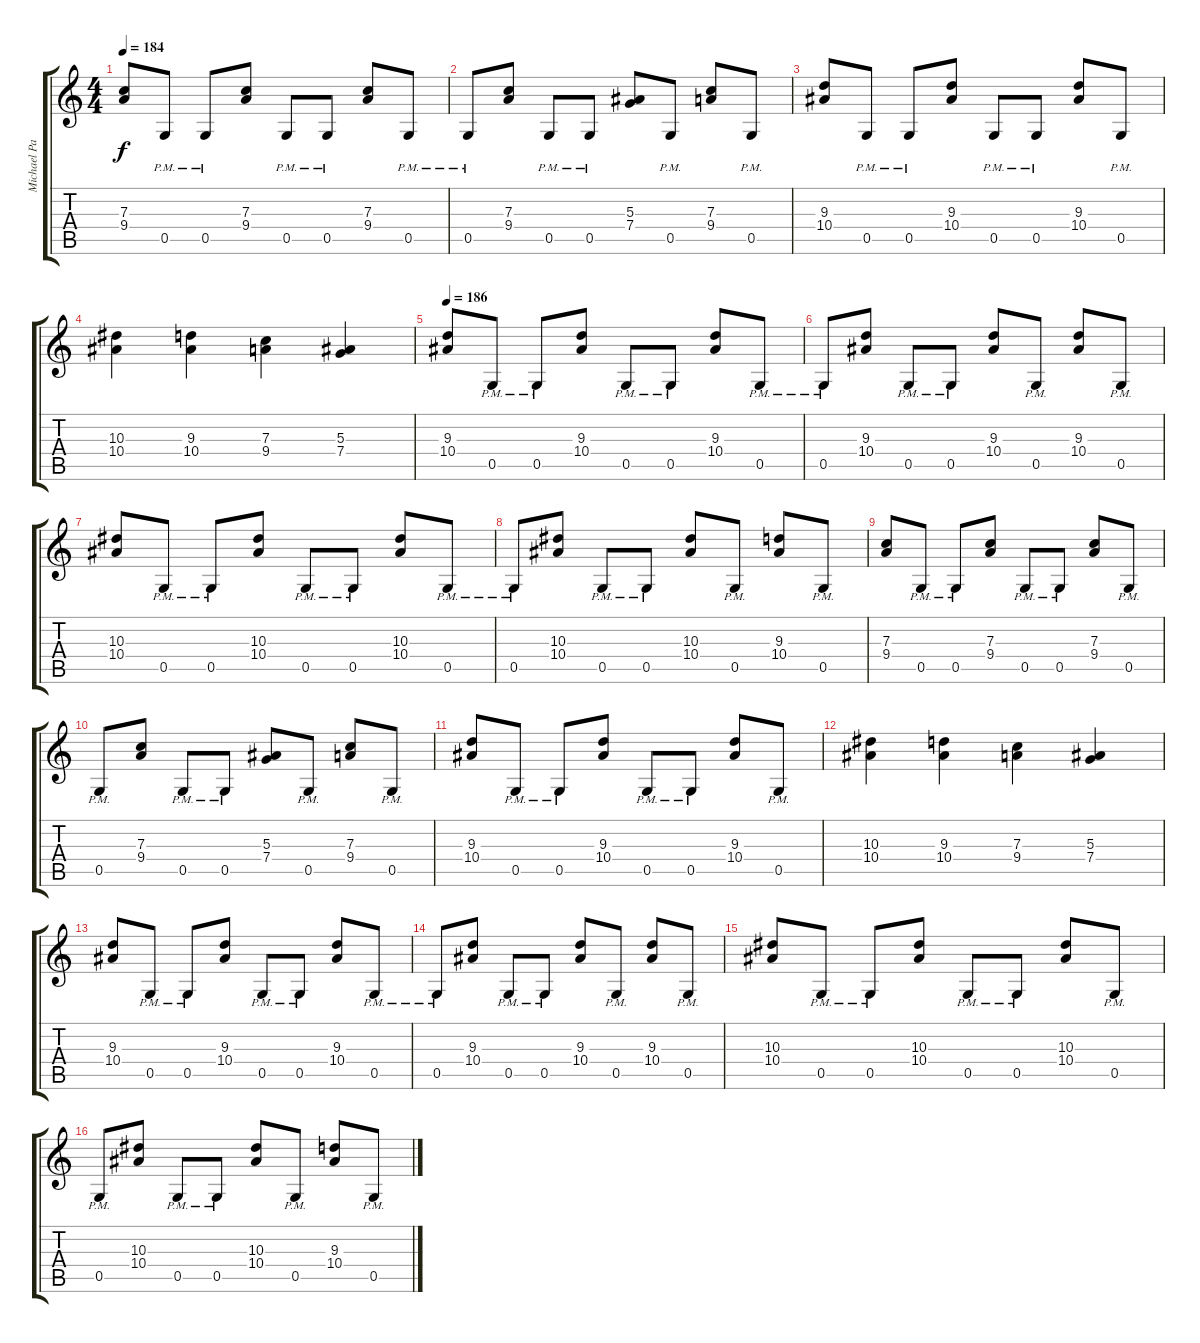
\track ("Michael Paget " "Michael Pa") {instrument distortionguitar}
\staff {score tabs}
\tuning (D4 A3 F3 C3 G2 D2) {hide}
\ts (4 4)
\tempo 184
\clef g2
\ks c
(7.3 9.4).8{dy f} 0.5{pm}.8 0.5{pm}.8 (7.3 9.4).8 0.5{pm}.8 0.5{pm}.8 (7.3 9.4).8 0.5{pm}.8 |
0.5{pm}.8 (7.3 9.4).8 0.5{pm}.8 0.5{pm}.8 (5.3 7.4).8 0.5{pm}.8 (7.3 9.4).8 0.5{pm}.8 |
(9.3 10.4).8 0.5{pm}.8 0.5{pm}.8 (9.3 10.4).8 0.5{pm}.8 0.5{pm}.8 (9.3 10.4).8 0.5{pm}.8 |
(10.3 10.4).4 (9.3 10.4).4 (7.3 9.4).4 (5.3 7.4).4 |
\tempo 186
(9.3 10.4).8 0.5{pm}.8 0.5{pm}.8 (9.3 10.4).8 0.5{pm}.8 0.5{pm}.8 (9.3 10.4).8 0.5{pm}.8 |
0.5{pm}.8 (9.3 10.4).8 0.5{pm}.8 0.5{pm}.8 (9.3 10.4).8 0.5{pm}.8 (9.3 10.4).8 0.5{pm}.8 |
(10.3 10.4).8 0.5{pm}.8 0.5{pm}.8 (10.3 10.4).8 0.5{pm}.8 0.5{pm}.8 (10.3 10.4).8 0.5{pm}.8 |
0.5{pm}.8 (10.3 10.4).8 0.5{pm}.8 0.5{pm}.8 (10.3 10.4).8 0.5{pm}.8 (9.3 10.4).8 0.5{pm}.8 |
(7.3 9.4).8 0.5{pm}.8 0.5{pm}.8 (7.3 9.4).8 0.5{pm}.8 0.5{pm}.8 (7.3 9.4).8 0.5{pm}.8 |
0.5{pm}.8 (7.3 9.4).8 0.5{pm}.8 0.5{pm}.8 (5.3 7.4).8 0.5{pm}.8 (7.3 9.4).8 0.5{pm}.8 |
(9.3 10.4).8 0.5{pm}.8 0.5{pm}.8 (9.3 10.4).8 0.5{pm}.8 0.5{pm}.8 (9.3 10.4).8 0.5{pm}.8 |
(10.3 10.4).4 (9.3 10.4).4 (7.3 9.4).4 (5.3 7.4).4 |
(9.3 10.4).8 0.5{pm}.8 0.5{pm}.8 (9.3 10.4).8 0.5{pm}.8 0.5{pm}.8 (9.3 10.4).8 0.5{pm}.8 |
0.5{pm}.8 (9.3 10.4).8 0.5{pm}.8 0.5{pm}.8 (9.3 10.4).8 0.5{pm}.8 (9.3 10.4).8 0.5{pm}.8 |
(10.3 10.4).8 0.5{pm}.8 0.5{pm}.8 (10.3 10.4).8 0.5{pm}.8 0.5{pm}.8 (10.3 10.4).8 0.5{pm}.8 |
0.5{pm}.8 (10.3 10.4).8 0.5{pm}.8 0.5{pm}.8 (10.3 10.4).8 0.5{pm}.8 (9.3 10.4).8 0.5{pm}.8
